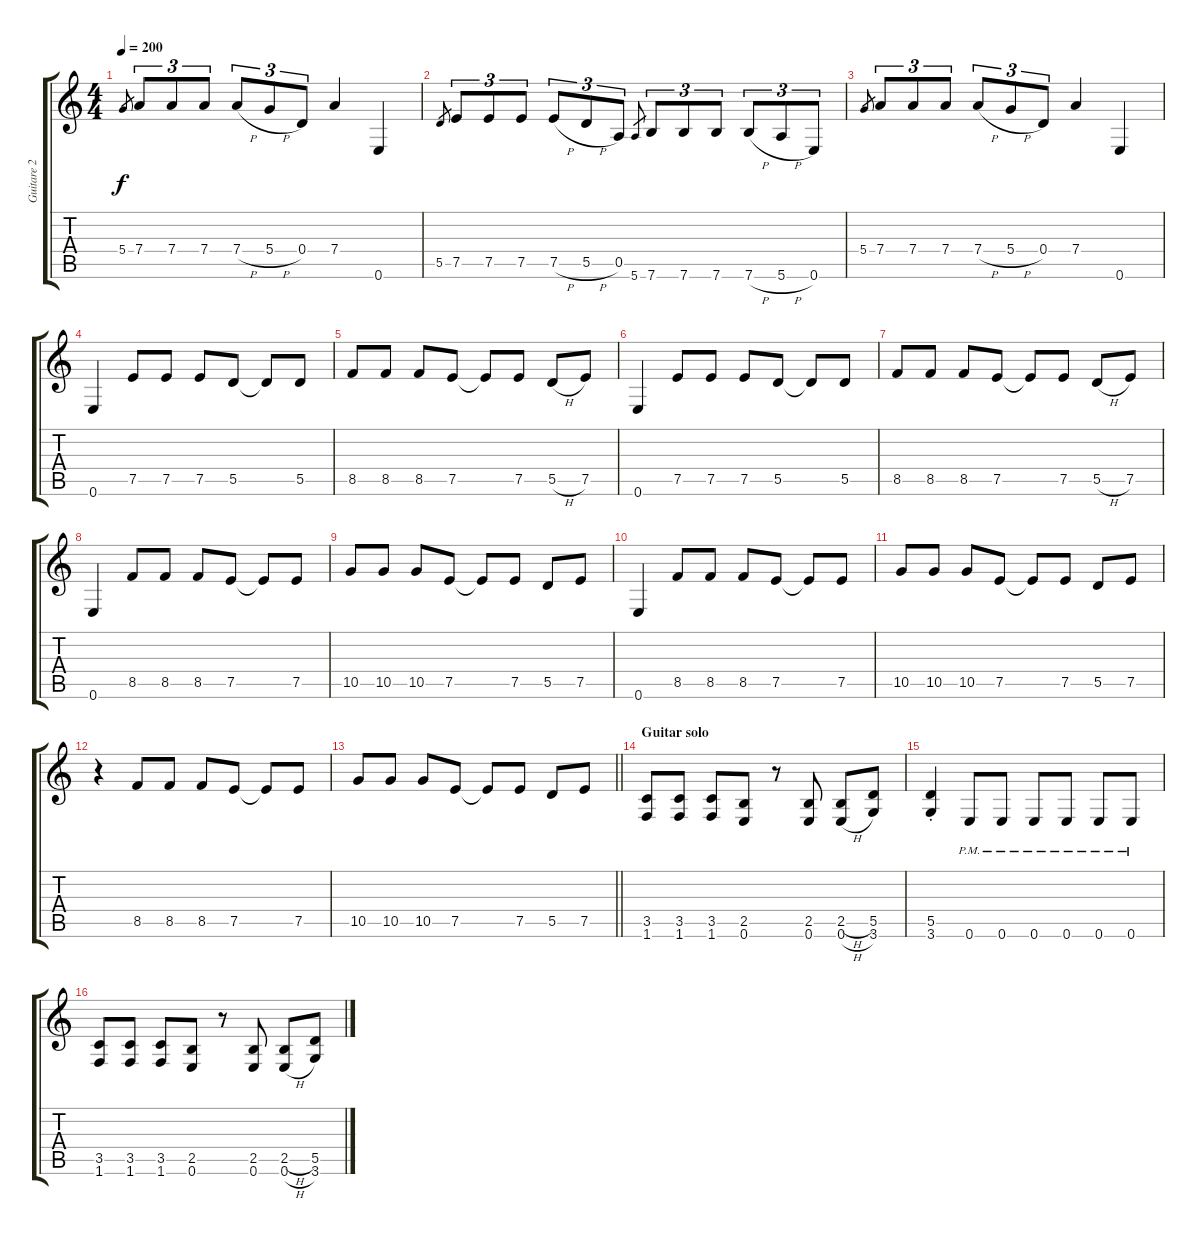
\track ("Guitare 2" "Guitare 2") {instrument overdrivenguitar}
\staff {score tabs}
\tuning (E4 B3 G3 D3 A2 E2) {hide}
\ts (4 4)
\tempo 200
\clef g2
\ks c
5.4.8{gr dy f} 7.4.8{tu (3 2)} 7.4.8{tu (3 2)} 7.4.8{tu (3 2)} 7.4{h}.8{tu (3 2)} 5.4{h}.8{tu (3 2)} 0.4.8{tu (3 2)} 7.4.4 0.6.4 |
5.5.8{gr} 7.5.8{tu (3 2)} 7.5.8{tu (3 2)} 7.5.8{tu (3 2)} 7.5{h}.8{tu (3 2)} 5.5{h}.8{tu (3 2)} 0.5.8{tu (3 2)} 5.6.8{gr} 7.6.8{tu (3 2)} 7.6.8{tu (3 2)} 7.6.8{tu (3 2)} 7.6{h}.8{tu (3 2)} 5.6{h}.8{tu (3 2)} 0.6.8{tu (3 2)} |
5.4.8{gr} 7.4.8{tu (3 2)} 7.4.8{tu (3 2)} 7.4.8{tu (3 2)} 7.4{h}.8{tu (3 2)} 5.4{h}.8{tu (3 2)} 0.4.8{tu (3 2)} 7.4.4 0.6.4 |
0.6.4 7.5.8 7.5.8 7.5.8 5.5.8 5.5{t}.8 5.5.8 |
8.5.8 8.5.8 8.5.8 7.5.8 7.5{t}.8 7.5.8 5.5{h}.8 7.5.8 |
0.6.4 7.5.8 7.5.8 7.5.8 5.5.8 5.5{t}.8 5.5.8 |
8.5.8 8.5.8 8.5.8 7.5.8 7.5{t}.8 7.5.8 5.5{h}.8 7.5.8 |
0.6.4 8.5.8 8.5.8 8.5.8 7.5.8 7.5{t}.8 7.5.8 |
10.5.8 10.5.8 10.5.8 7.5.8 7.5{t}.8 7.5.8 5.5.8 7.5.8 |
0.6.4 8.5.8 8.5.8 8.5.8 7.5.8 7.5{t}.8 7.5.8 |
10.5.8 10.5.8 10.5.8 7.5.8 7.5{t}.8 7.5.8 5.5.8 7.5.8 |
r.4 8.5.8 8.5.8 8.5.8 7.5.8 7.5{t}.8 7.5.8 |
\barLineRight lightlight
10.5.8 10.5.8 10.5.8 7.5.8 7.5{t}.8 7.5.8 5.5.8 7.5.8 |
\section ("" "Guitar solo")
(3.5 1.6).8 (3.5 1.6).8 (3.5 1.6).8 (2.5 0.6).8 r.8 (2.5 0.6).8 (2.5{h} 0.6{h}).8 (5.5 3.6).8 |
(5.5{st} 3.6{st}).4 0.6{pm}.8 0.6{pm}.8 0.6{pm}.8 0.6{pm}.8 0.6{pm}.8 0.6{pm}.8 |
(3.5 1.6).8 (3.5 1.6).8 (3.5 1.6).8 (2.5 0.6).8 r.8 (2.5 0.6).8 (2.5{h} 0.6{h}).8 (5.5 3.6).8
